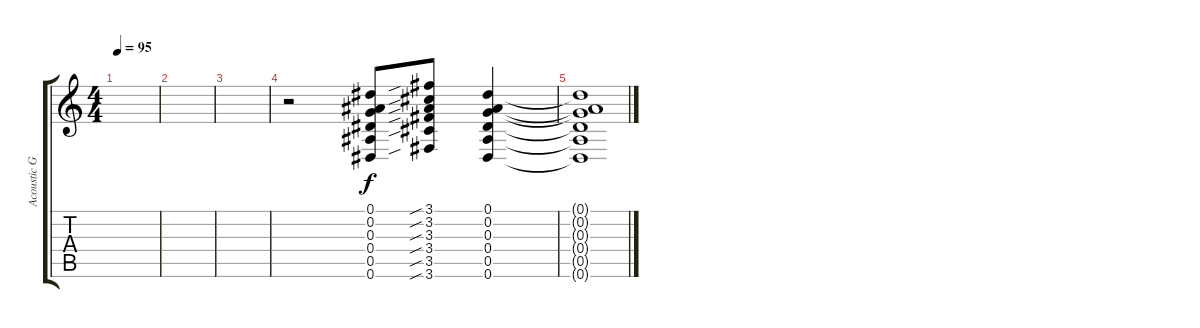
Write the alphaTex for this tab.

\track ("Acoustic Guitar" "Acoustic G") {instrument acousticguitarsteel}
\staff {score tabs}
\tuning (Eb4 Bb3 G3 Eb3 Bb2 Eb2) {hide}
\ts (4 4)
\tempo 95
\clef g2
\ks c
|
|
|
r.2 (0.1 0.2 0.3 0.4 0.5 0.6).8 (3.1{sib} 3.2{sib} 3.3{sib} 3.4{sib} 3.5{sib} 3.6{sib}).8 (0.1 0.2 0.3 0.4 0.5 0.6).4 |
(0.1{t} 0.2{t} 0.3{t} 0.4{t} 0.5{t} 0.6{t}).1{dy f}
